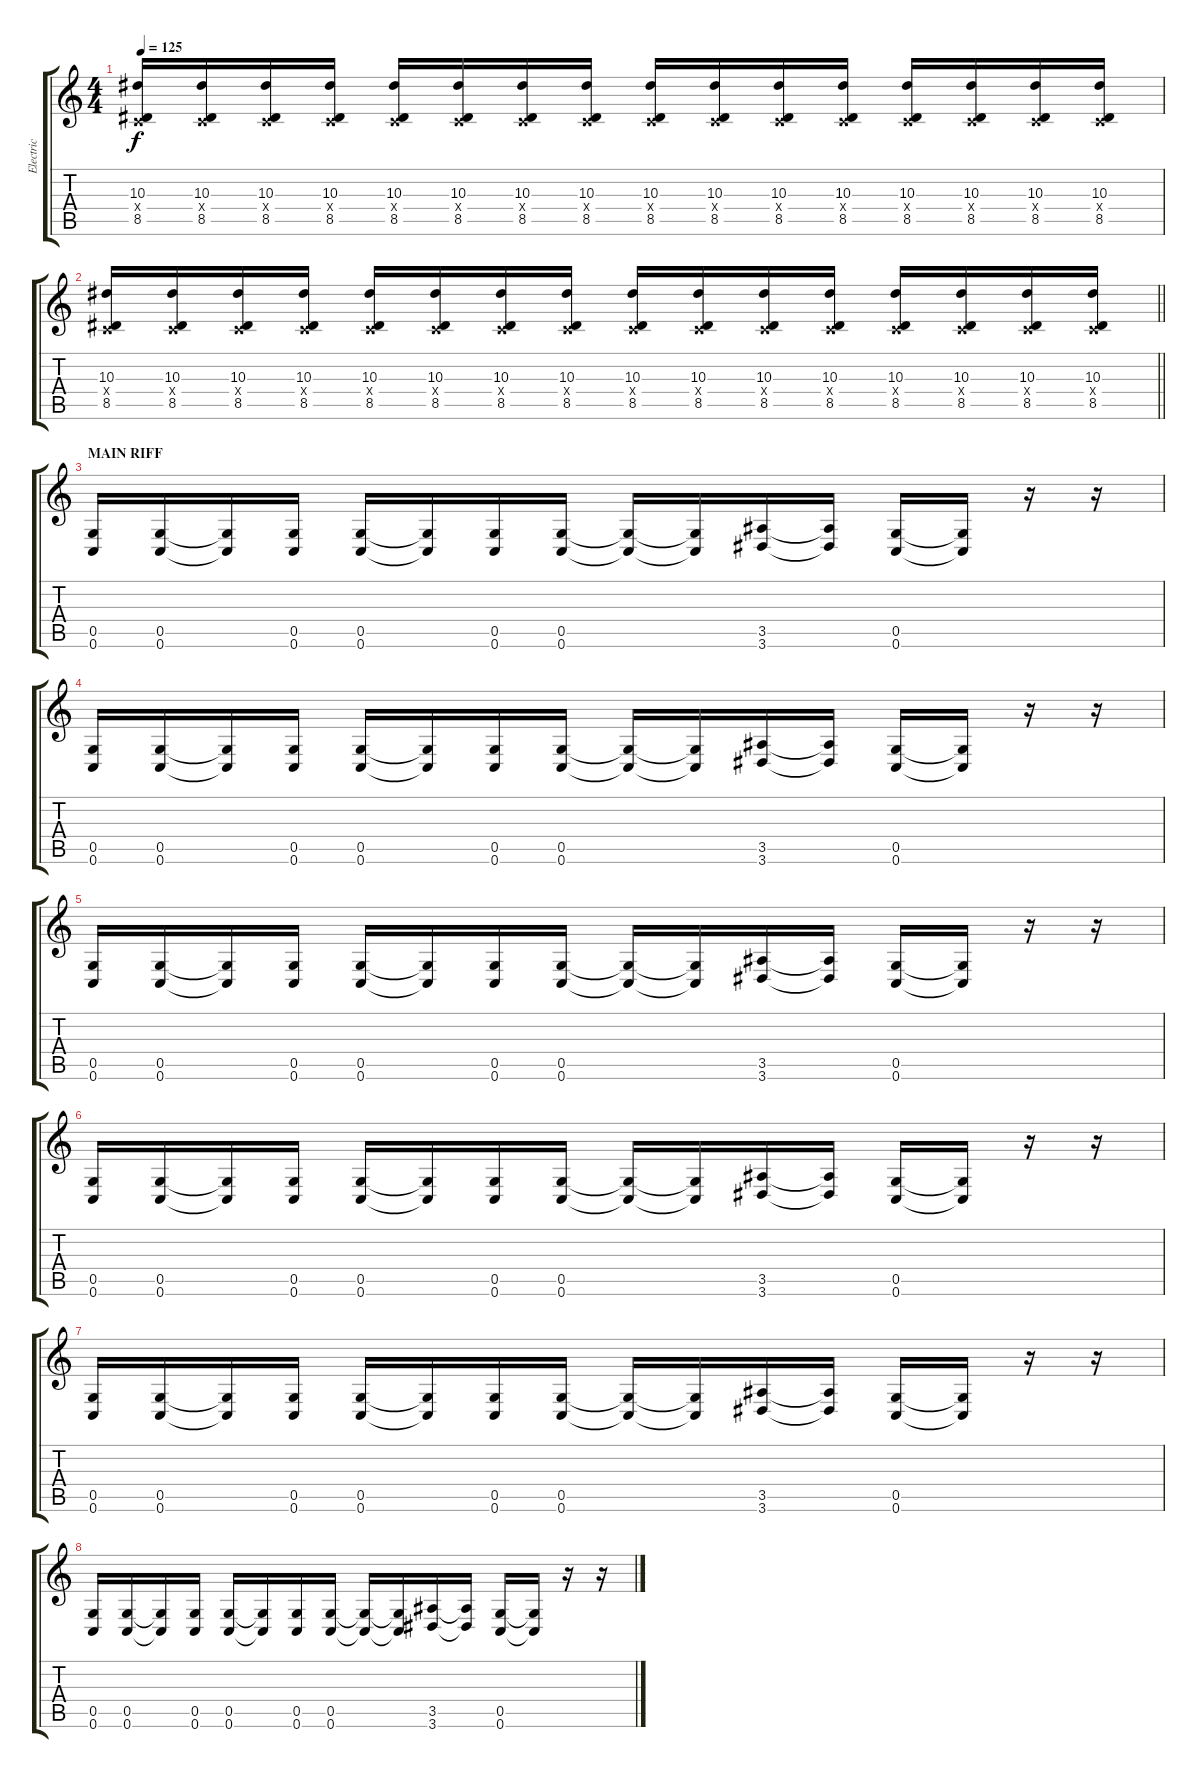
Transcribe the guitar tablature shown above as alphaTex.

\track ("Electric" "Electric") {instrument distortionguitar}
\staff {score tabs}
\tuning (D4 A3 F3 C3 G2 C2) {hide}
\ts (4 4)
\tempo 125
\clef g2
\ks c
(10.3 0.4{x} 8.5).16{dy f} (10.3 0.4{x} 8.5).16 (10.3 0.4{x} 8.5).16 (10.3 0.4{x} 8.5).16 (10.3 0.4{x} 8.5).16 (10.3 0.4{x} 8.5).16 (10.3 0.4{x} 8.5).16 (10.3 0.4{x} 8.5).16 (10.3 0.4{x} 8.5).16 (10.3 0.4{x} 8.5).16 (10.3 0.4{x} 8.5).16 (10.3 0.4{x} 8.5).16 (10.3 0.4{x} 8.5).16 (10.3 0.4{x} 8.5).16 (10.3 0.4{x} 8.5).16 (10.3 0.4{x} 8.5).16 |
\barLineRight lightlight
(10.3 0.4{x} 8.5).16 (10.3 0.4{x} 8.5).16 (10.3 0.4{x} 8.5).16 (10.3 0.4{x} 8.5).16 (10.3 0.4{x} 8.5).16 (10.3 0.4{x} 8.5).16 (10.3 0.4{x} 8.5).16 (10.3 0.4{x} 8.5).16 (10.3 0.4{x} 8.5).16 (10.3 0.4{x} 8.5).16 (10.3 0.4{x} 8.5).16 (10.3 0.4{x} 8.5).16 (10.3 0.4{x} 8.5).16 (10.3 0.4{x} 8.5).16 (10.3 0.4{x} 8.5).16 (10.3 0.4{x} 8.5).16 |
\section ("" "MAIN RIFF")
(0.5 0.6).16 (0.5 0.6).16 (0.5{t} 0.6{t}).16 (0.5 0.6).16 (0.5 0.6).16 (0.5{t} 0.6{t}).16 (0.5 0.6).16 (0.5 0.6).16 (0.5{t} 0.6{t}).16 (0.5{t} 0.6{t}).16 (3.5 3.6).16 (3.5{t} 3.6{t}).16 (0.5 0.6).16 (0.5{t} 0.6{t}).16 r.16 r.16 |
(0.5 0.6).16 (0.5 0.6).16 (0.5{t} 0.6{t}).16 (0.5 0.6).16 (0.5 0.6).16 (0.5{t} 0.6{t}).16 (0.5 0.6).16 (0.5 0.6).16 (0.5{t} 0.6{t}).16 (0.5{t} 0.6{t}).16 (3.5 3.6).16 (3.5{t} 3.6{t}).16 (0.5 0.6).16 (0.5{t} 0.6{t}).16 r.16 r.16 |
(0.5 0.6).16 (0.5 0.6).16 (0.5{t} 0.6{t}).16 (0.5 0.6).16 (0.5 0.6).16 (0.5{t} 0.6{t}).16 (0.5 0.6).16 (0.5 0.6).16 (0.5{t} 0.6{t}).16 (0.5{t} 0.6{t}).16 (3.5 3.6).16 (3.5{t} 3.6{t}).16 (0.5 0.6).16 (0.5{t} 0.6{t}).16 r.16 r.16 |
(0.5 0.6).16 (0.5 0.6).16 (0.5{t} 0.6{t}).16 (0.5 0.6).16 (0.5 0.6).16 (0.5{t} 0.6{t}).16 (0.5 0.6).16 (0.5 0.6).16 (0.5{t} 0.6{t}).16 (0.5{t} 0.6{t}).16 (3.5 3.6).16 (3.5{t} 3.6{t}).16 (0.5 0.6).16 (0.5{t} 0.6{t}).16 r.16 r.16 |
(0.5 0.6).16 (0.5 0.6).16 (0.5{t} 0.6{t}).16 (0.5 0.6).16 (0.5 0.6).16 (0.5{t} 0.6{t}).16 (0.5 0.6).16 (0.5 0.6).16 (0.5{t} 0.6{t}).16 (0.5{t} 0.6{t}).16 (3.5 3.6).16 (3.5{t} 3.6{t}).16 (0.5 0.6).16 (0.5{t} 0.6{t}).16 r.16 r.16 |
(0.5 0.6).16 (0.5 0.6).16 (0.5{t} 0.6{t}).16 (0.5 0.6).16 (0.5 0.6).16 (0.5{t} 0.6{t}).16 (0.5 0.6).16 (0.5 0.6).16 (0.5{t} 0.6{t}).16 (0.5{t} 0.6{t}).16 (3.5 3.6).16 (3.5{t} 3.6{t}).16 (0.5 0.6).16 (0.5{t} 0.6{t}).16 r.16 r.16
